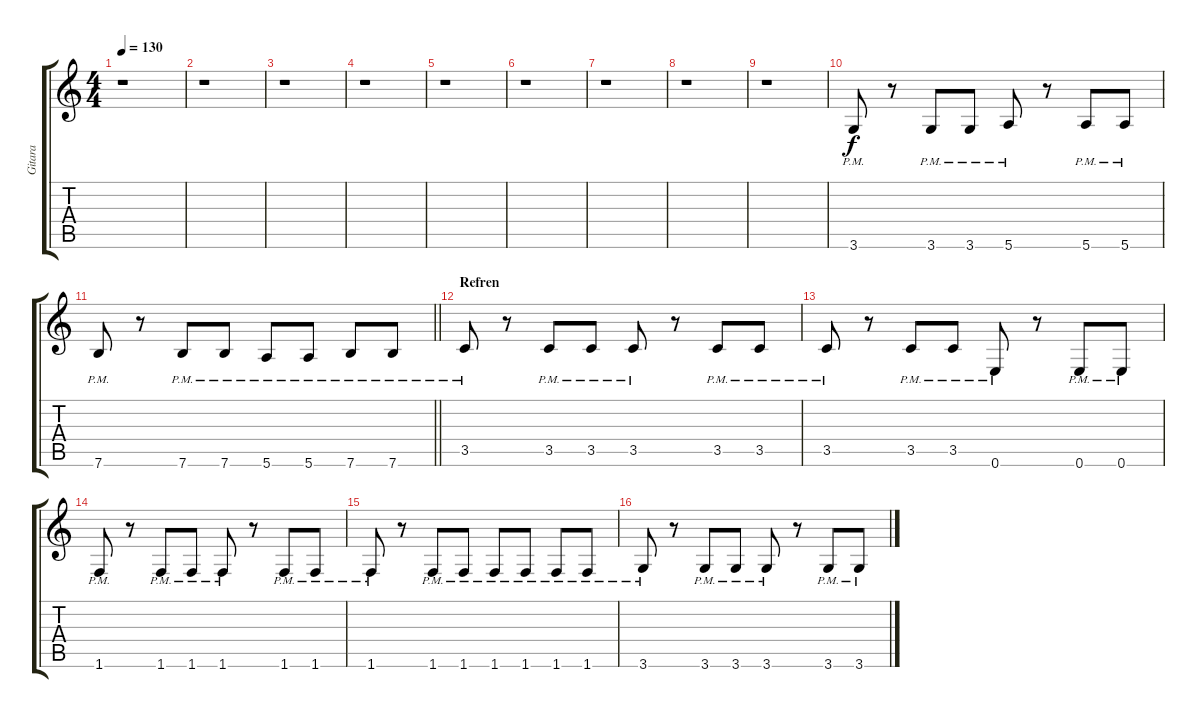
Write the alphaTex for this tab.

\track ("Gitara" "Gitara") {instrument overdrivenguitar}
\staff {score tabs}
\tuning (E4 B3 G3 D3 A2 E2) {hide}
\ts (4 4)
\tempo 130
\clef g2
\ks c
r.1{dy f} |
r.1 |
r.1 |
r.1 |
r.1 |
r.1 |
r.1 |
r.1 |
r.1 |
3.6{pm}.8{volume 16 instrument electricguitarmuted} r.8 3.6{pm}.8 3.6{pm}.8 5.6{pm}.8 r.8 5.6{pm}.8 5.6{pm}.8 |
\barLineRight lightlight
7.6{pm}.8 r.8 7.6{pm}.8 7.6{pm}.8 5.6{pm}.8 5.6{pm}.8 7.6{pm}.8 7.6{pm}.8 |
\section ("" "Refren")
3.5{pm}.8 r.8 3.5{pm}.8 3.5{pm}.8 3.5{pm}.8 r.8 3.5{pm}.8 3.5{pm}.8 |
3.5{pm}.8 r.8 3.5{pm}.8 3.5{pm}.8 0.6{pm}.8 r.8 0.6{pm}.8 0.6{pm}.8 |
1.6{pm}.8 r.8 1.6{pm}.8 1.6{pm}.8 1.6{pm}.8 r.8 1.6{pm}.8 1.6{pm}.8 |
1.6{pm}.8 r.8 1.6{pm}.8 1.6{pm}.8 1.6{pm}.8 1.6{pm}.8 1.6{pm}.8 1.6{pm}.8 |
3.6{pm}.8 r.8 3.6{pm}.8 3.6{pm}.8 3.6{pm}.8 r.8 3.6{pm}.8 3.6{pm}.8
